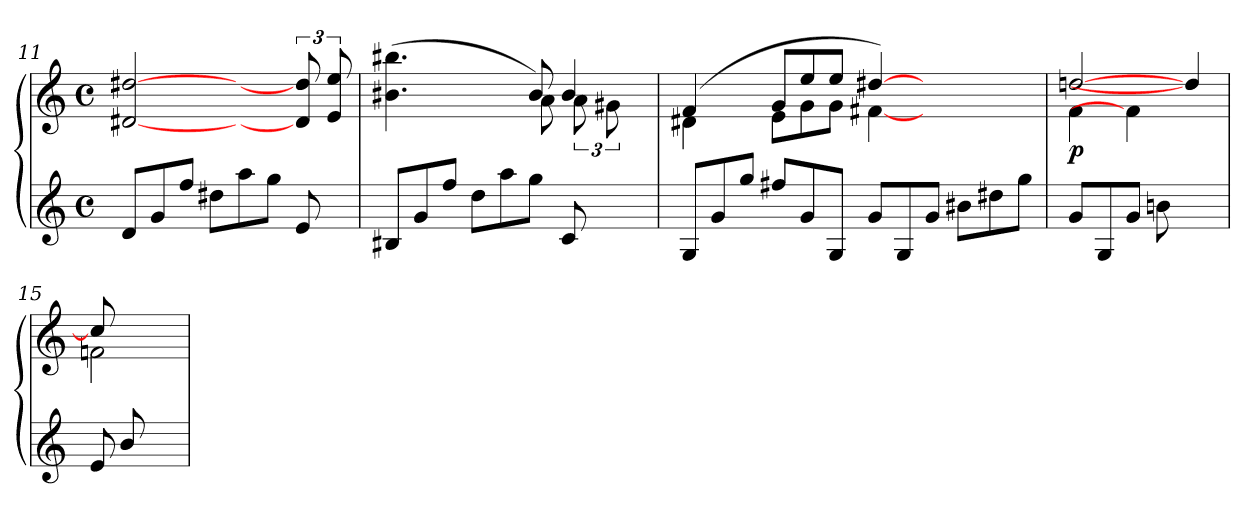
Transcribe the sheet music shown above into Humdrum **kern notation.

**kern	**kern	**dynam
*part1	*part1	*part1
*staff2	*staff1	*staff1/2
*M4/4	*M4/4	*
*met(c)	*met(c)	*
=11	=11	=11
8d/L	[<2d#X/ [>2dd#X/	.
8g/	.	.
8ff/J	.	.
8dd#\L	.	.
8aa\	4ryy	.
8gg\J	.	.
8e/L	12d#/] 12dd#/]L	.
.	12e/ 12ee/	.
24ryy	.	.
=12	=12	=12
*	*^	*
8B#X/L	(>4.b#\ 4.bb#\	8ryy	.
*	*v	*v	*
8g/	.	.
8ff/J	.	.
8dd\L	4ryy	.
8aa\	.	.
*	*^	*
8gg\J	8b#/)	8a\	.
8c/L	4b#/	12a\L	.
.	.	12g#X\	.
8ryy	.	.	.
.	.	12ryy	.
!!LO:LB:g=z	!!
=13	=13	=13	=13
8G/L	(>4f/	4d#X\	.
8g/	.	.	.
8gg/J	8ryy	8ryy	.
8ff#X/L	8g/L	8e\L	.
8g/	8ee/	8g\	.
8G/J	8ee/J	8g\J	.
8g/L	[4dd#X/)	[4f#\	.
8G/	.	.	.
8g/J	2ryy	2ryy	.
8b#X\L	.	.	.
8dd#\	.	.	.
8gg\J	.	.	.
=14	=14	=14	=14
!	!	!	!LO:DY:b
8g/L	[>2ddn/	4f\	p
8G/	.	.	.
8g/J	.	4f#\]	.
8bn\L	.	.	.
4ryy	4dd#/]	4ryy	.
=15	=15	=15	=15
8e/L	8cc/L]	2fn\	.
8b/	4.ryy	.	.
4ryy	.	.	.
*	*v	*v	*
=	=	=
*-	*-	*-
